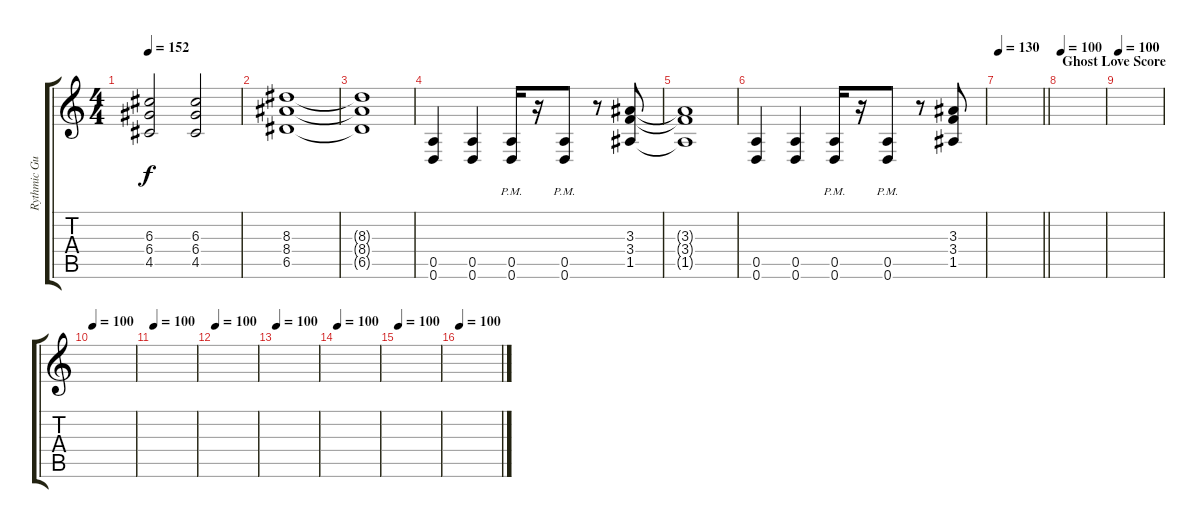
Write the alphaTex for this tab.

\track ("Rythmic Guitar : Drop D" "Rythmic Gu") {instrument distortionguitar}
\staff {score tabs}
\tuning (E4 B3 G3 D3 A2 D2) {hide}
\ts (4 4)
\tempo 152
\clef g2
\ks c
(6.3{t} 6.4{t} 4.5{t}).2{dy f} (6.3 6.4 4.5).2 |
(8.3 8.4 6.5).1 |
(8.3{t} 8.4{t} 6.5{t}).1 |
(0.5 0.6).4 (0.5 0.6).4 (0.5{pm} 0.6{pm}).16 r.16 (0.5{pm} 0.6{pm}).8 r.8 (3.3 3.4 1.5).8 |
(3.3{t} 3.4{t} 1.5{t}).1 |
(0.5 0.6).4 (0.5 0.6).4 (0.5{pm} 0.6{pm}).16 r.16 (0.5{pm} 0.6{pm}).8 r.8 (3.3 3.4 1.5).8 |
\tempo 130
\barLineRight lightlight
|
\section ("" "Ghost Love Score")
\tempo 130
\tempo 100
|
\tempo 100
|
\tempo 100
|
\tempo 100
|
\tempo 100
|
\tempo 100
|
\tempo 100
|
\tempo 100
|
\tempo 100
